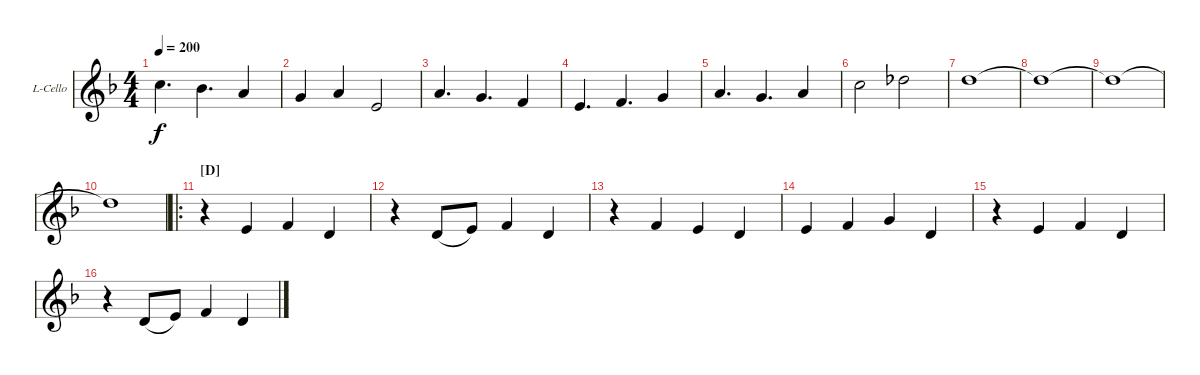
\bracketExtendMode groupsimilarinstruments
\firstSystemTrackNameOrientation horizontal
\otherSystemsTrackNameOrientation horizontal
\track ("Lead Cello" "L-Cello") {instrument cello}
\staff {score}
\tuning (A3 D3 G2 C2)
\ts (4 4)
\tempo 200
\clef g2
\scale
0.333333
\ks dminor
15.1.4{d dy f} 13.1.4{d} 12.1.4 |
\scale
0.333333 10.1.4 12.1.4 7.1.2 |
\scale
0.333333 19.2.4{d} 10.1.4{d} 8.1.4 |
\scale
0.333333 7.1.4{d} 8.1.4{d} 10.1.4 |
\scale
0.333333 12.1.4{d} 10.1.4{d} 12.1.4 |
\scale
0.333333 15.1.2 16.1.2 |
\scale
0.333333 17.1.1 |
\scale
0.333333 17.1{t}.1 |
\scale
0.333333 17.1{t}.1 |
\scale
0.313131 17.1{t}.1 |
\ro
\section ("D" "")
\scale
0.373737 r.4 7.1.4 8.1.4 5.1.4 |
\scale
0.313131 r.4 5.1.8{legatoorigin} 7.1.8 8.1.4 5.1.4 |
\scale
0.333333 r.4 8.1.4 7.1.4 5.1.4 |
\scale
0.333333 7.1.4 8.1.4 10.1.4 12.2.4 |
\scale
0.333333 r.4 7.1.4 8.1.4 5.1.4 |
\scale
0.322917 r.4 5.1.8{legatoorigin} 7.1.8 8.1.4 5.1.4
